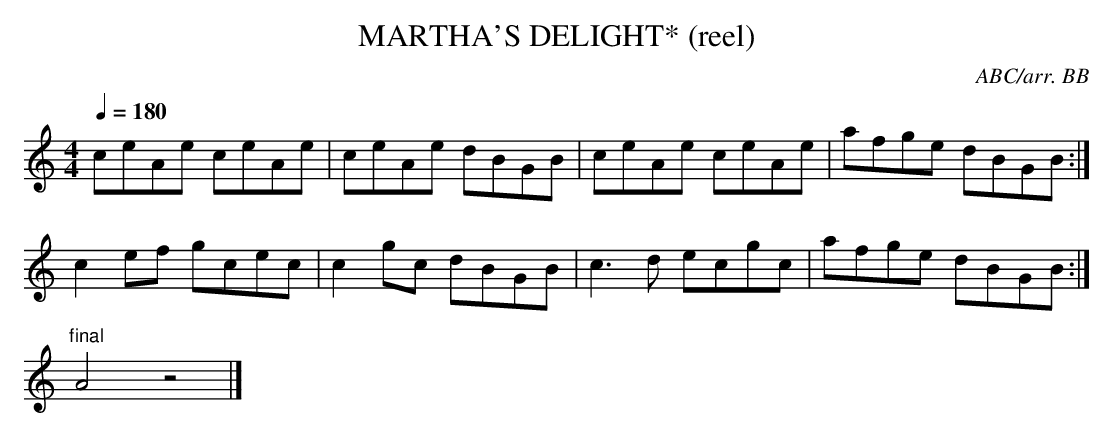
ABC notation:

X:1
T:MARTHA'S DELIGHT* (reel)
C:ABC/arr. BB
Q:1/4=180
L:1/8
M:4/4
K:Am
ceAe ceAe|ceAe dBGB|ceAe ceAe|afge dBGB :|
c2ef gcec|c2gc dBGB|c3d ecgc|afge dBGB :|
"final"A4z4|]
